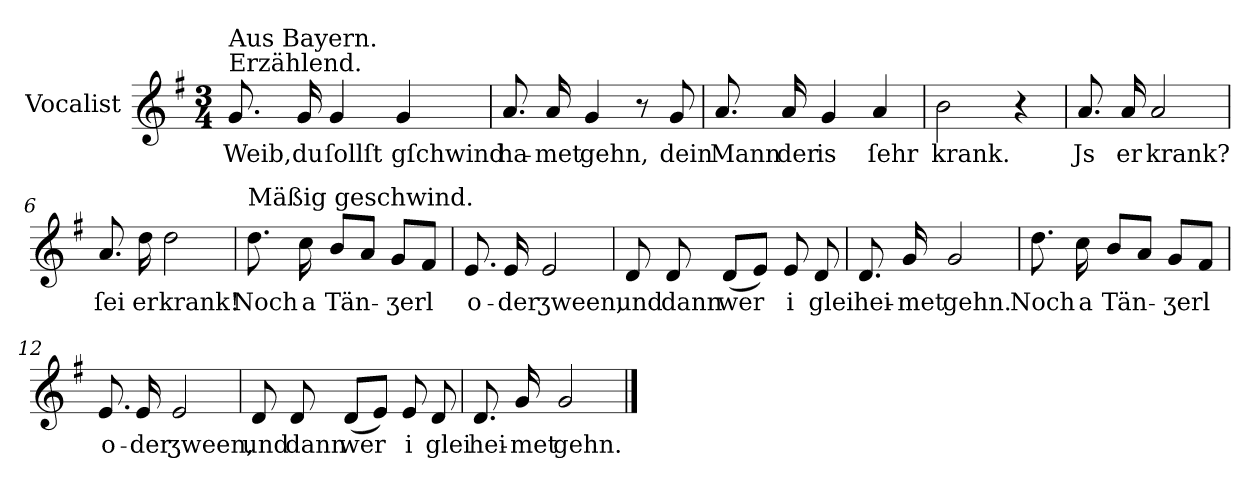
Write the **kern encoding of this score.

**kern	**text
*part1	*part1
*staff1	*staff1
*I"Vocalist	*
*k[f#]	*
*G:	*
*M3/4	*
=1	=1
!LO:TX:a:t=Erzählend.	!
!LO:TX:a:t=Aus Bayern.	!
8.g	Weib,
16g	du
4g	ſollſt
4g	gſchwind
=2	=2
8.a	ha-
16a	-met
4g	gehn,
8r	.
8g	dein
=3	=3
8.a	Mann
16a	der
4g	is
4a	ſehr
=4	=4
2b	krank.
4r	.
=5	=5
8.a	Js
16a	er
2a	krank?
=6	=6
8.a	ſei
16dd	er
2dd	krank!
=7	=7
!LO:TX:a:t=Mäßig geschwind.	!
8.dd	Noch
16cc	a
8bL	Tän-
8aJ	.
8gL	-ʒerl
8f#J	.
=8	=8
8.e	o-
16e	-der
2e	ʒween,
=9	=9
8d	und
8d	dann
(8dL	wer
8eJ)	.
8e	i
8d	glei
=10	=10
8.d	hei-
16g	-met
2g	gehn.
=11	=11
8.dd	Noch
16cc	a
8bL	Tän-
8aJ	.
8gL	-ʒerl
8f#J	.
=12	=12
8.e	o-
16e	-der
2e	ʒween,
=13	=13
8d	und
8d	dann
(8dL	wer
8eJ)	.
8e	i
8d	glei
=14	=14
8.d	hei-
16g	-met
2g	gehn.
==	==
*-	*-
